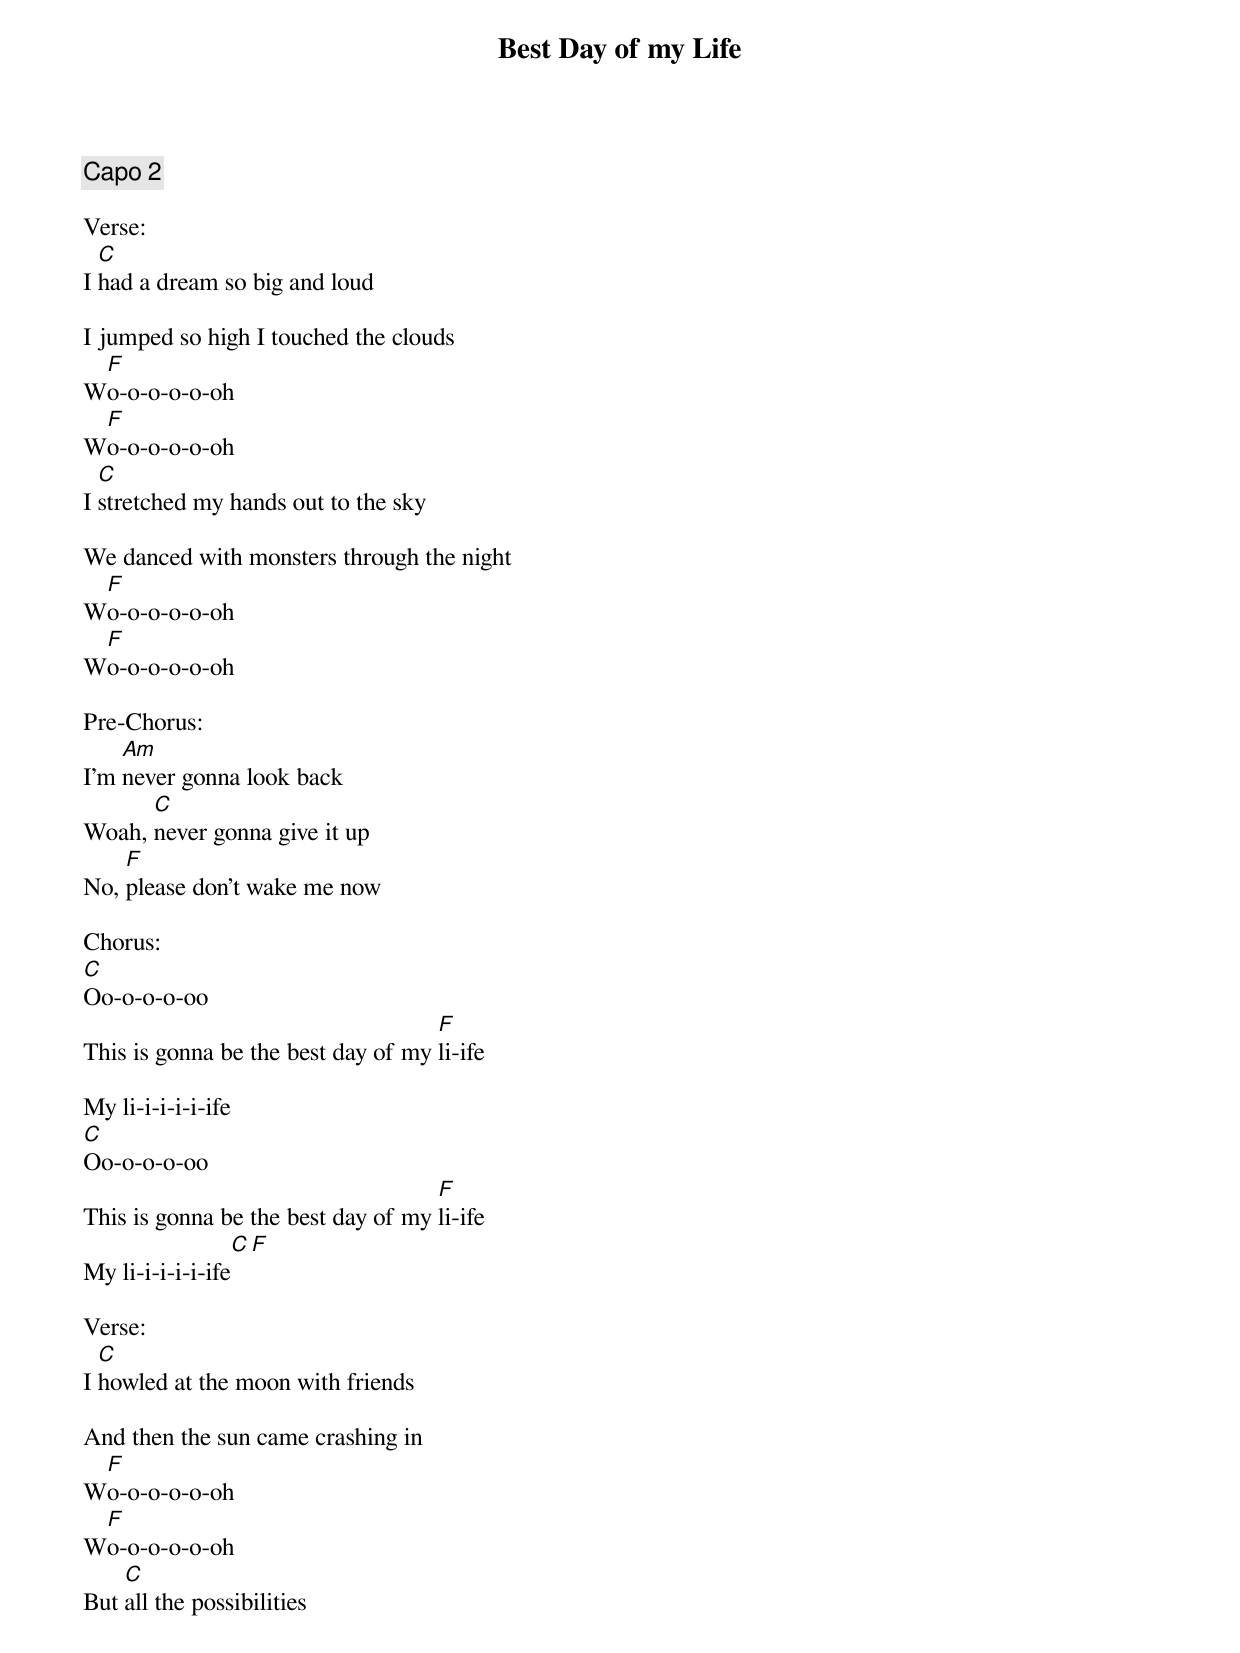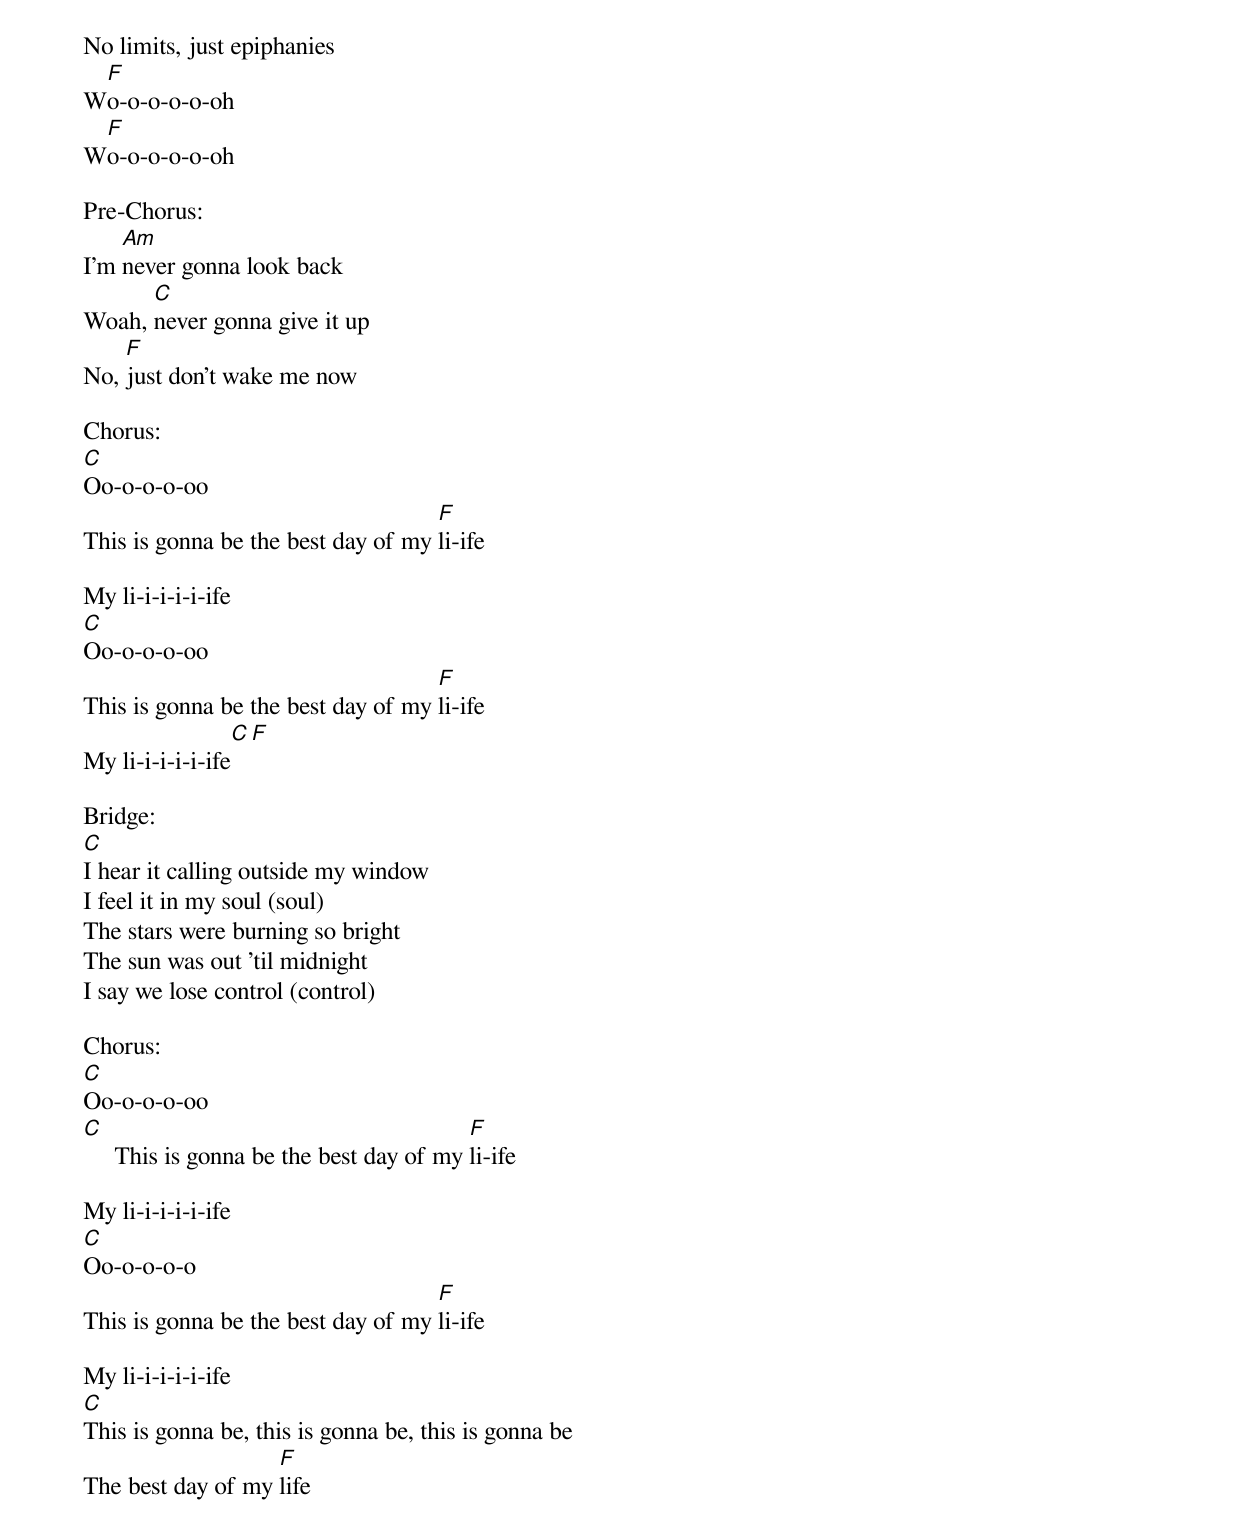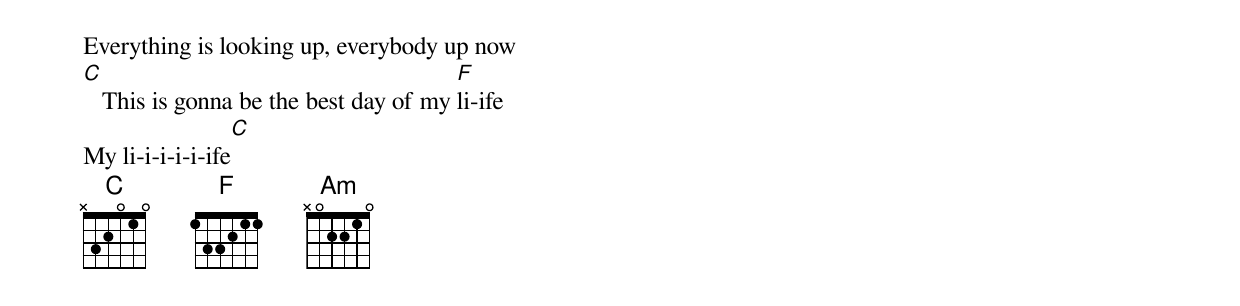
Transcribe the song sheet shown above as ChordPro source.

{title:Best Day of my Life}
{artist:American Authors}
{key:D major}
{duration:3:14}
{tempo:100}
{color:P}

{comment: Capo 2}

Verse:
I [C]had a dream so big and loud

I jumped so high I touched the clouds
W[F]o-o-o-o-o-oh
W[F]o-o-o-o-o-oh
I [C]stretched my hands out to the sky

We danced with monsters through the night
W[F]o-o-o-o-o-oh
W[F]o-o-o-o-o-oh

Pre-Chorus:
I'm [Am]never gonna look back
Woah, [C]never gonna give it up
No, [F]please don't wake me now

Chorus:
[C]Oo-o-o-o-oo
This is gonna be the best day of my [F]li-ife

My li-i-i-i-i-ife
[C]Oo-o-o-o-oo
This is gonna be the best day of my [F]li-ife
My li-i-i-i-i-ife[C][F]

Verse:
I [C]howled at the moon with friends

And then the sun came crashing in
W[F]o-o-o-o-o-oh
W[F]o-o-o-o-o-oh
But [C]all the possibilities

No limits, just epiphanies
W[F]o-o-o-o-o-oh
W[F]o-o-o-o-o-oh

Pre-Chorus:
I'm [Am]never gonna look back
Woah, [C]never gonna give it up
No, [F]just don't wake me now

Chorus:
[C]Oo-o-o-o-oo
This is gonna be the best day of my [F]li-ife

My li-i-i-i-i-ife
[C]Oo-o-o-o-oo
This is gonna be the best day of my [F]li-ife
My li-i-i-i-i-ife[C][F]

Bridge:
[C]I hear it calling outside my window
I feel it in my soul (soul)
The stars were burning so bright
The sun was out 'til midnight
I say we lose control (control)

Chorus:
[C]Oo-o-o-o-oo
[C]     This is gonna be the best day of my [F]li-ife

My li-i-i-i-i-ife
[C]Oo-o-o-o-o
This is gonna be the best day of my [F]li-ife

My li-i-i-i-i-ife
[C]This is gonna be, this is gonna be, this is gonna be
The best day of my [F]life

Everything is looking up, everybody up now
[C]   This is gonna be the best day of my [F]li-ife
My li-i-i-i-i-ife[C]
